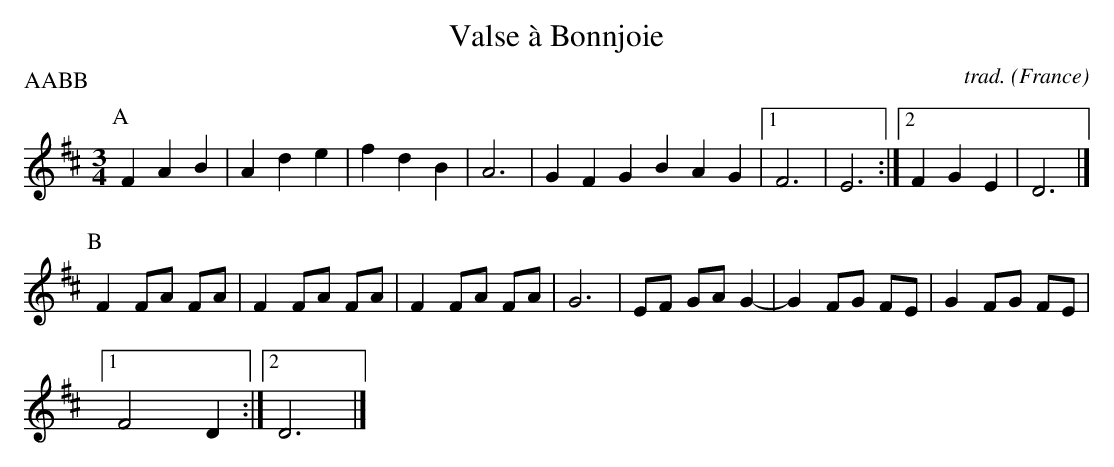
X:1
T:Valse \`a Bonnjoie
C:trad.
O:France
M:3/4
L:1/4
P:AABB
K:D major
P:A
F A B | A d e | f d B | A3 | G F G B A G | [1 F3 | E3 :| [2 F G E | D3 |]
P:B
F F/A/ F/A/ | F F/A/ F/A/ | F F/A/ F/A/ | G3 | E/F/ G/A/ G- | G F/G/ F/E/ | G F/G/ F/E/ |
[1 F2 D :| [2 D3 |]
